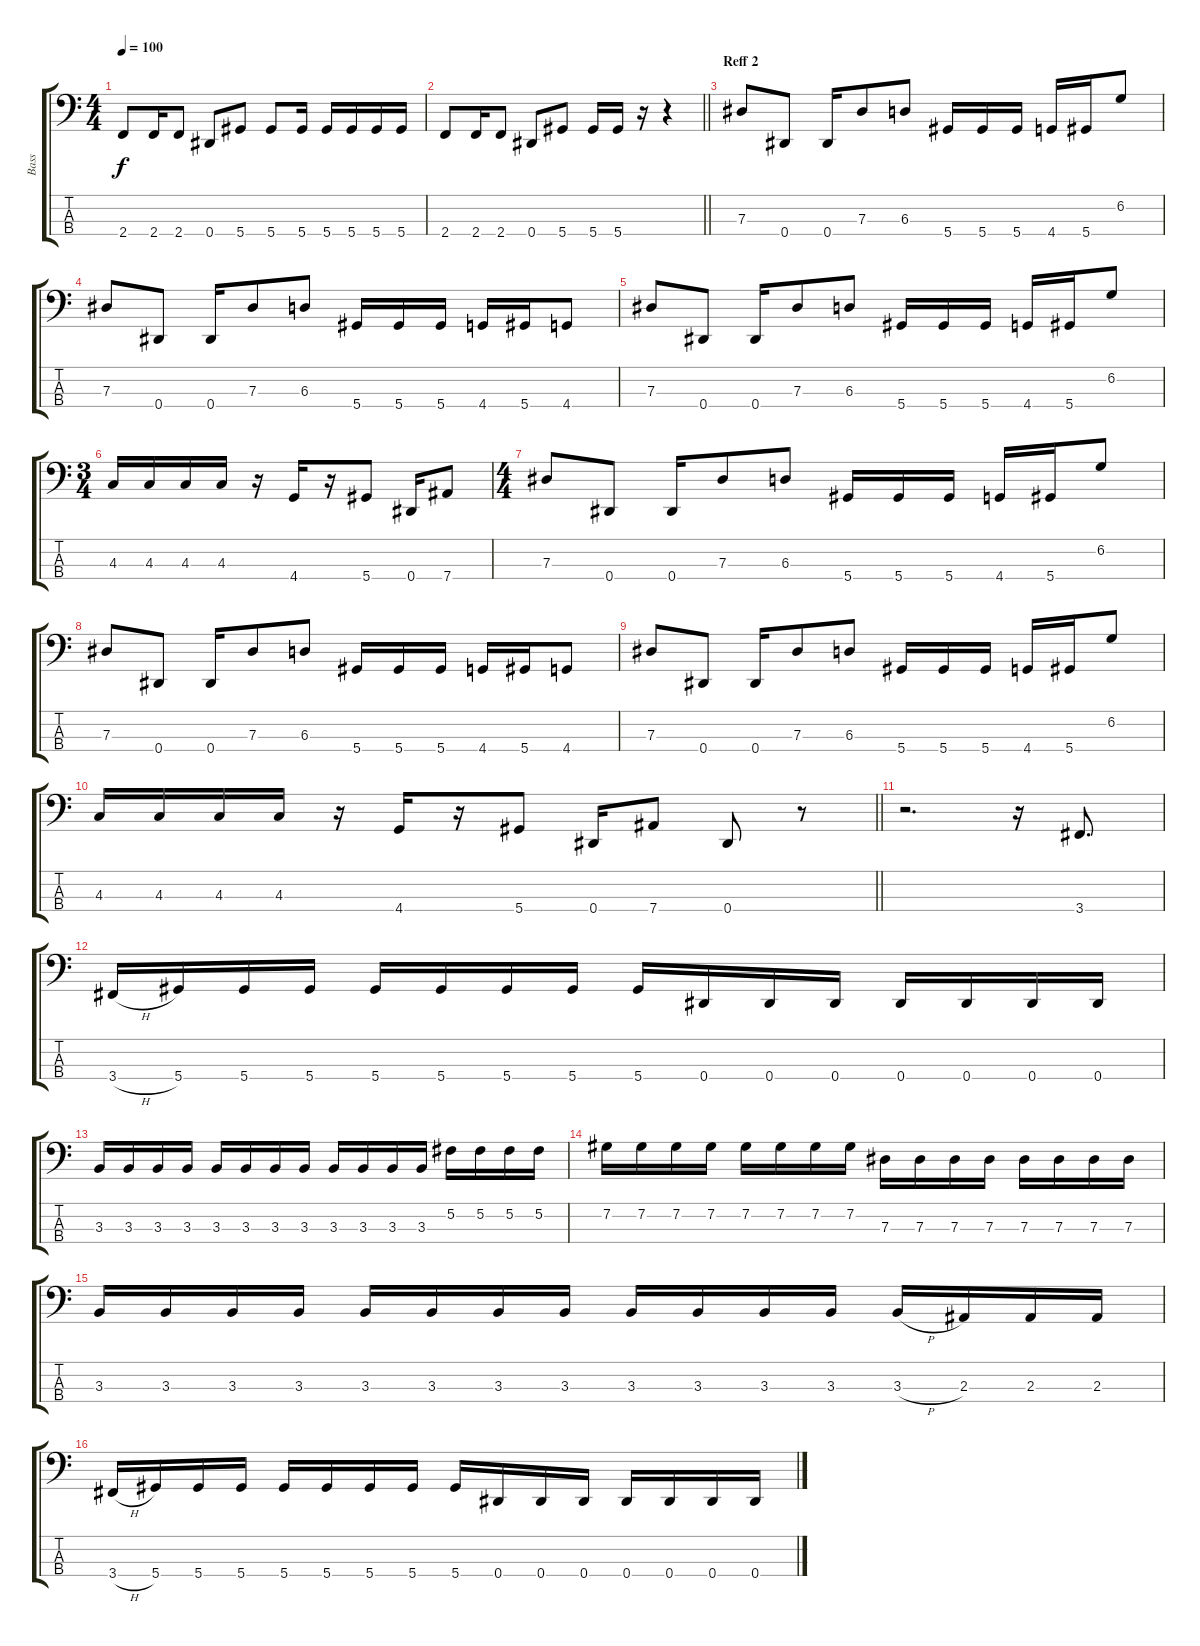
\track ("Bass" "Bass") {instrument electricbasspick}
\staff {score tabs}
\tuning (Gb2 Db2 Ab1 Eb1) {hide}
\ts (4 4)
\tempo 100
\clef f4
\ks c
2.4.8{dy f} 2.4.16 2.4.8 0.4.8 5.4.8 5.4.8 5.4.16 5.4.16 5.4.16 5.4.16 5.4.16 |
\barLineRight lightlight
2.4.8 2.4.16 2.4.8 0.4.8 5.4.8 5.4.16 5.4.16 r.16 r.4 |
\section ("" "Reff 2")
7.3.8 0.4.8 0.4.16 7.3.8 6.3.8 5.4.16 5.4.16 5.4.16 4.4.16 5.4.16 6.2.8 |
7.3.8 0.4.8 0.4.16 7.3.8 6.3.8 5.4.16 5.4.16 5.4.16 4.4.16 5.4.16 4.4.8 |
7.3.8 0.4.8 0.4.16 7.3.8 6.3.8 5.4.16 5.4.16 5.4.16 4.4.16 5.4.16 6.2.8 |
\ts (3 4)
4.3.16 4.3.16 4.3.16 4.3.16 r.16 4.4.16 r.16 5.4.8 0.4.16 7.4.8 |
\ts (4 4)
7.3.8 0.4.8 0.4.16 7.3.8 6.3.8 5.4.16 5.4.16 5.4.16 4.4.16 5.4.16 6.2.8 |
7.3.8 0.4.8 0.4.16 7.3.8 6.3.8 5.4.16 5.4.16 5.4.16 4.4.16 5.4.16 4.4.8 |
7.3.8 0.4.8 0.4.16 7.3.8 6.3.8 5.4.16 5.4.16 5.4.16 4.4.16 5.4.16 6.2.8 |
\barLineRight lightlight
4.3.16 4.3.16 4.3.16 4.3.16 r.16 4.4.16 r.16 5.4.8 0.4.16 7.4.8 0.4.8 r.8 |
r.2{d} r.16 3.4.8{d} |
3.4{h}.16 5.4.16 5.4.16 5.4.16 5.4.16 5.4.16 5.4.16 5.4.16 5.4.16 0.4.16 0.4.16 0.4.16 0.4.16 0.4.16 0.4.16 0.4.16 |
3.3.16 3.3.16 3.3.16 3.3.16 3.3.16 3.3.16 3.3.16 3.3.16 3.3.16 3.3.16 3.3.16 3.3.16 5.2.16 5.2.16 5.2.16 5.2.16 |
7.2.16 7.2.16 7.2.16 7.2.16 7.2.16 7.2.16 7.2.16 7.2.16 7.3.16 7.3.16 7.3.16 7.3.16 7.3.16 7.3.16 7.3.16 7.3.16 |
3.3.16 3.3.16 3.3.16 3.3.16 3.3.16 3.3.16 3.3.16 3.3.16 3.3.16 3.3.16 3.3.16 3.3.16 3.3{h}.16 2.3.16 2.3.16 2.3.16 |
3.4{h}.16 5.4.16 5.4.16 5.4.16 5.4.16 5.4.16 5.4.16 5.4.16 5.4.16 0.4.16 0.4.16 0.4.16 0.4.16 0.4.16 0.4.16 0.4.16
